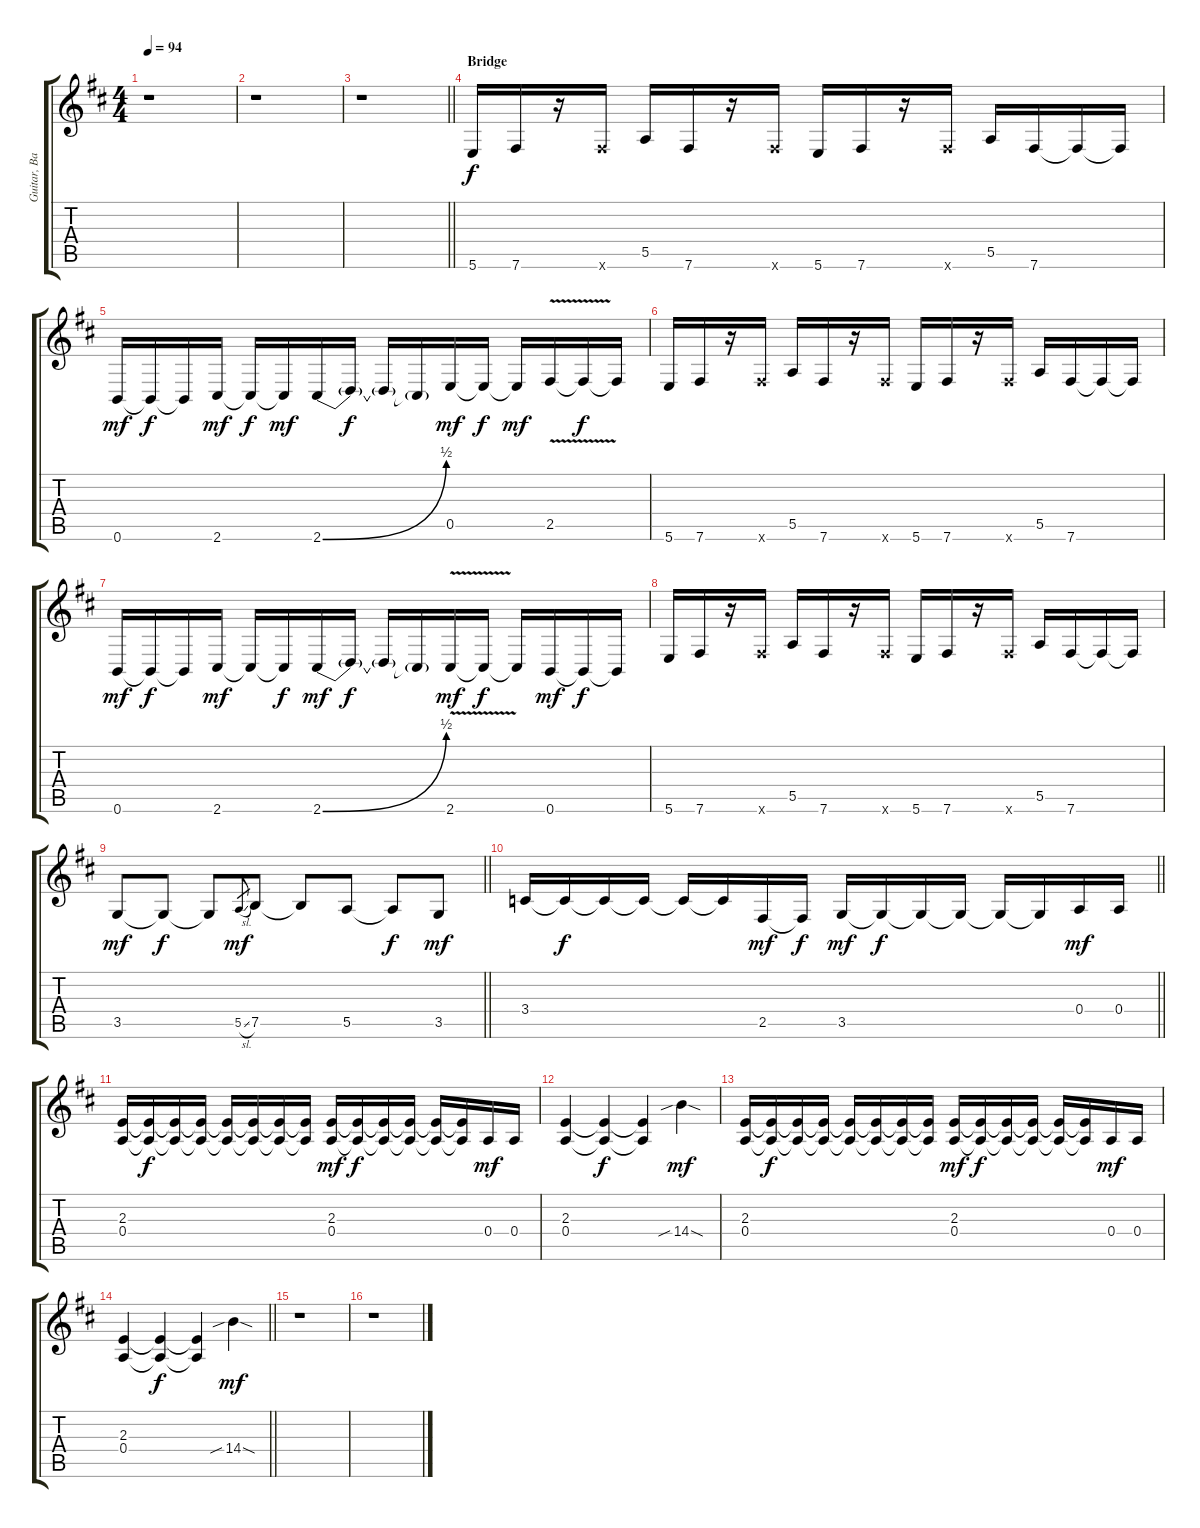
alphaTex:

\track ("Guitar, Baritone" "Guitar, Ba") {instrument electricguitarclean}
\staff {score tabs}
\tuning (B3 G3 D3 A2 E2 B1) {hide}
\ts (4 4)
\tempo 94
\clef g2
\ks d
r.1{dy f} |
r.1 |
\barLineRight lightlight
r.1 |
\section ("" "Bridge")
5.6.16 7.6.16 r.16 7.6{x}.16 5.5.16 7.6.16 r.16 7.6{x}.16 5.6.16 7.6.16 r.16 7.6{x}.16 5.5.16 7.6.16 7.6{t}.16 7.6{t}.16 |
0.6.16{dy mf} 0.6{t}.16{dy f} 0.6{t}.16 2.6.16{dy mf} 2.6{t}.16{dy f} 2.6{t}.16{dy mf} 2.6{be (bend 0 0 60 2)}.16 2.6{t}.16{dy f} 2.6{t}.16 2.6{t}.16 0.5.16{dy mf} 0.5{t}.16{dy f} 0.5{t}.16{dy mf} 2.5{v}.16 2.5{t}.16{dy f} 2.5{t}.16 |
5.6.16 7.6.16 r.16 7.6{x}.16 5.5.16 7.6.16 r.16 7.6{x}.16 5.6.16 7.6.16 r.16 7.6{x}.16 5.5.16 7.6.16 7.6{t}.16 7.6{t}.16 |
0.6.16{dy mf} 0.6{t}.16{dy f} 0.6{t}.16 2.6.16{dy mf} 2.6{t}.16 2.6{t}.16{dy f} 2.6{be (bend 0 0 60 2)}.16{dy mf} 2.6{t}.16{dy f} 2.6{t}.16 2.6{t}.16 2.6{v}.16{dy mf} 2.6{t}.16{dy f} 2.6{t}.16 0.6.16{dy mf} 0.6{t}.16{dy f} 0.6{t}.16 |
5.6.16 7.6.16 r.16 7.6{x}.16 5.5.16 7.6.16 r.16 7.6{x}.16 5.6.16 7.6.16 r.16 7.6{x}.16 5.5.16 7.6.16 7.6{t}.16 7.6{t}.16 |
\barLineRight lightlight
3.5.8{dy mf} 3.5{t}.8{dy f} 3.5{t}.8 5.5{sl}.8{gr dy mf} 7.5.8 7.5{t}.8 5.5.8 5.5{t}.8{dy f} 3.5.8{dy mf} |
\barLineRight lightlight
3.4.16 3.4{t}.16{dy f} 3.4{t}.16 3.4{t}.16 3.4{t}.16 3.4{t}.16 2.5.16{dy mf} 2.5{t}.16{dy f} 3.5.16{dy mf} 3.5{t}.16{dy f} 3.5{t}.16 3.5{t}.16 3.5{t}.16 3.5{t}.16 0.4.16{dy mf} 0.4.16 |
(2.3 0.4).16 (2.3{t} 0.4{t}).16{dy f} (2.3{t} 0.4{t}).16 (2.3{t} 0.4{t}).16 (2.3{t} 0.4{t}).16 (2.3{t} 0.4{t}).16 (2.3{t} 0.4{t}).16 (2.3{t} 0.4{t}).16 (2.3 0.4).16{dy mf} (2.3{t} 0.4{t}).16{dy f} (2.3{t} 0.4{t}).16 (2.3{t} 0.4{t}).16 (2.3{t} 0.4{t}).16 (2.3{t} 0.4{t}).16 0.4.16{dy mf} 0.4.16 |
(2.3 0.4).4 (2.3{t} 0.4{t}).4{dy f} (2.3{t} 0.4{t}).4 14.4{sib sod}.4{dy mf} |
(2.3 0.4).16 (2.3{t} 0.4{t}).16{dy f} (2.3{t} 0.4{t}).16 (2.3{t} 0.4{t}).16 (2.3{t} 0.4{t}).16 (2.3{t} 0.4{t}).16 (2.3{t} 0.4{t}).16 (2.3{t} 0.4{t}).16 (2.3 0.4).16{dy mf} (2.3{t} 0.4{t}).16{dy f} (2.3{t} 0.4{t}).16 (2.3{t} 0.4{t}).16 (2.3{t} 0.4{t}).16 (2.3{t} 0.4{t}).16 0.4.16{dy mf} 0.4.16 |
\barLineRight lightlight
(2.3 0.4).4 (2.3{t} 0.4{t}).4{dy f} (2.3{t} 0.4{t}).4 14.4{sib sod}.4{dy mf} |
r.1 |
r.1
